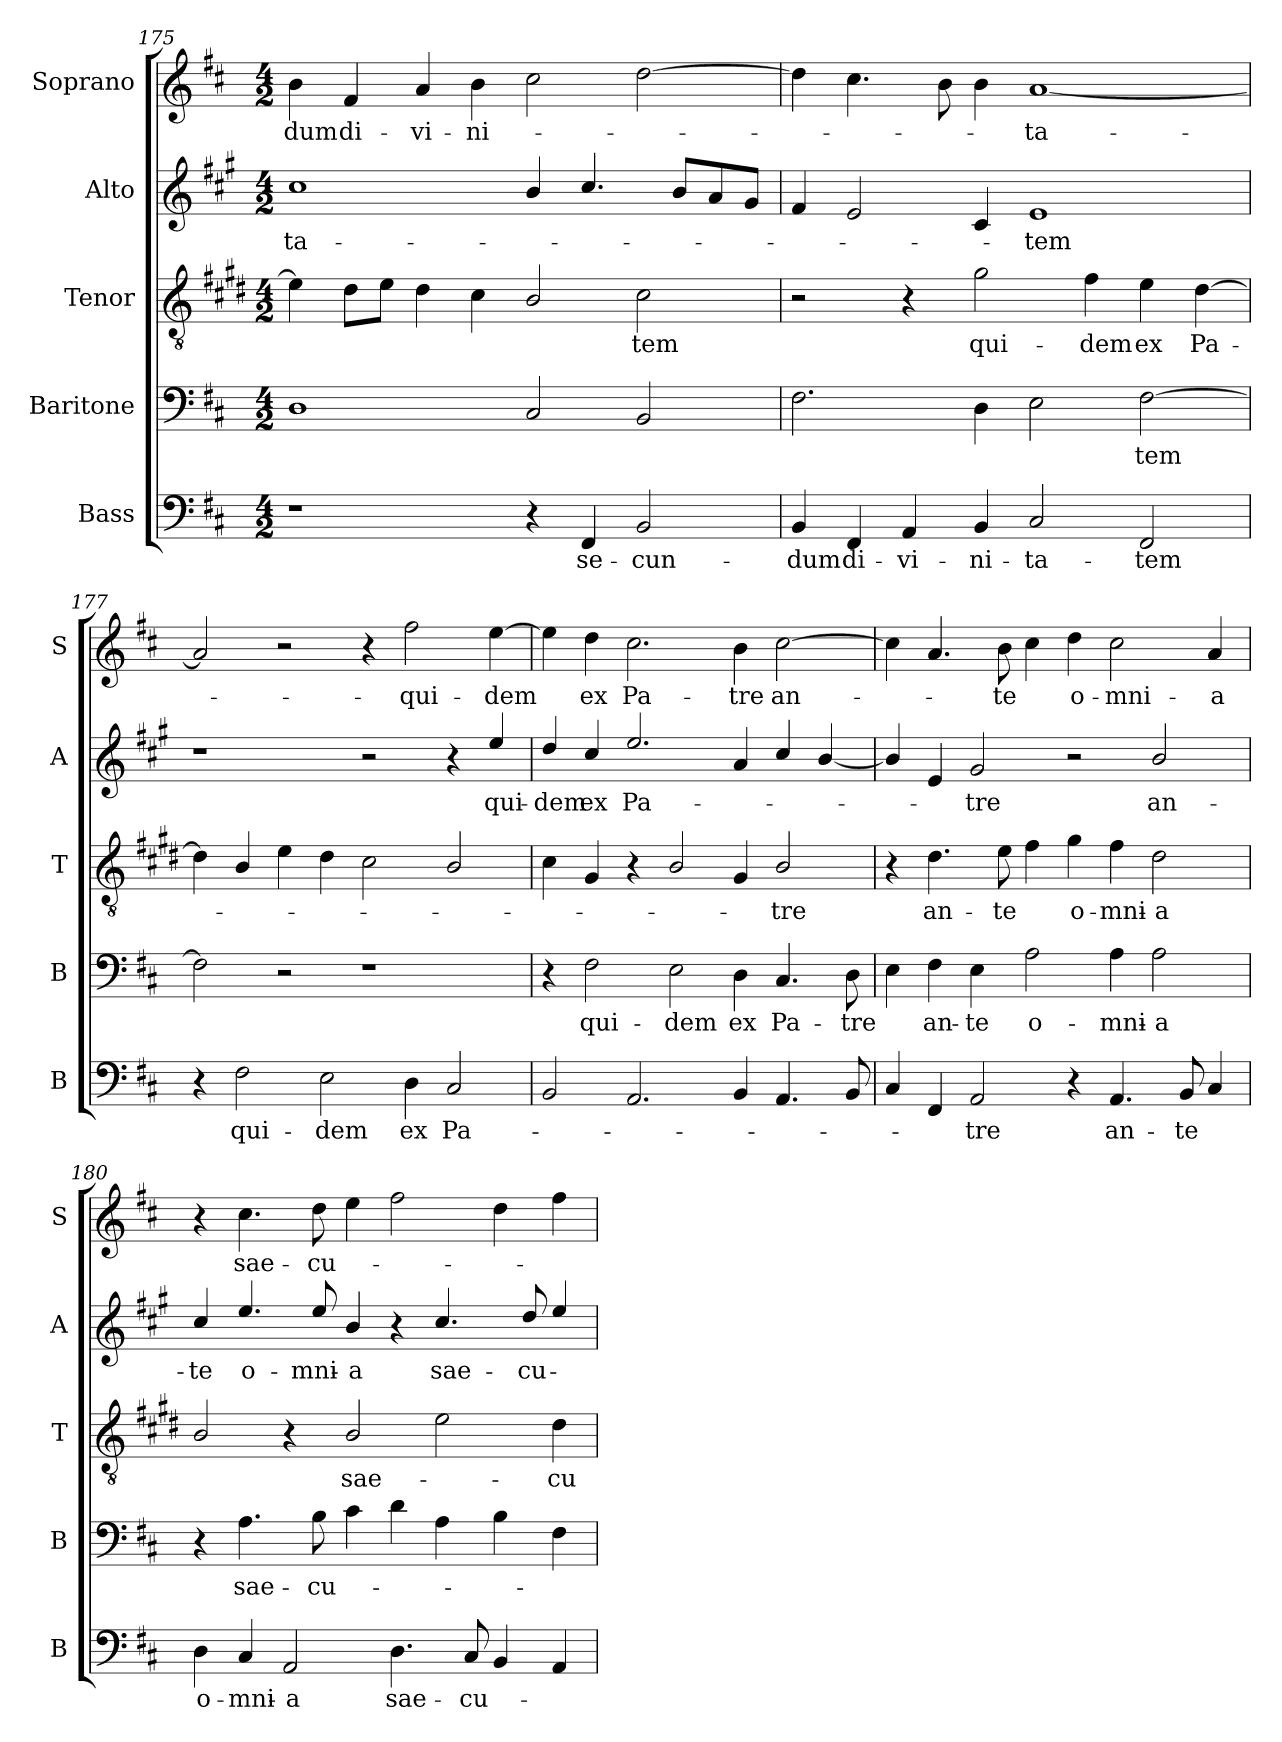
**kern	**text	**kern	**text	**kern	**text	**kern	**text	**kern	**text
*part5	*part5	*part4	*part4	*part3	*part3	*part2	*part2	*part1	*part1
*staff5	*staff5	*staff4	*staff4	*staff3	*staff3	*staff2	*staff2	*staff1	*staff1
*I"Bass	*	*I"Baritone	*	*I"Tenor	*	*I"Alto	*	*I"Soprano	*
*I'B	*	*I'B	*	*I'T	*	*I'A	*	*I'S	*
*clefF4	*	*clefF4	*	*clefGv2	*	*clefG2	*	*clefG2	*
*	*	*	*	*ITrd1c2	*	*ITrd4c7	*	*	*
*k[f#c#]	*	*k[f#c#]	*	*k[f#c#]	*	*k[f#c#]	*	*k[f#c#]	*
*D:	*	*D:	*	*D:	*	*D:	*	*D:	*
*M4/2	*	*M4/2	*	*M4/2	*	*M4/2	*	*M4/2	*
=175	=175	=175	=175	=175	=175	=175	=175	=175	=175
!	!	!	!	!	!	!	!LO:LY:b	!	!
!	!	!	!	!	!	!	!	!	!LO:LY:b
1r	.	1D	.	4d\]	.	1f#	-ta-	4b\	-dum
!	!	!	!	!	!	!	!	!	!LO:LY:b
.	.	.	.	8c#\L	.	.	.	4f#/	di-
.	.	.	.	8d\J	.	.	.	.	.
!	!	!	!	!	!	!	!	!	!LO:LY:b
.	.	.	.	4c#\	.	.	.	4a/	-vi-
!	!	!	!	!	!	!	!	!	!LO:LY:b
.	.	.	.	4B\	.	.	.	4b\	-ni-
4r	.	2C#/	.	2A/	.	4e/	.	2cc#\	.
!	!LO:LY:b	!	!	!	!	!	!	!	!
4FF#/	se-	.	.	.	.	4.f#/	.	.	.
!	!LO:LY:b	!	!	!	!	!	!	!	!
!	!	!	!	!	!LO:LY:b	!	!	!	!
2BB/	-cun-	2BB/	.	2B\	-tem	.	.	[2dd\	.
.	.	.	.	.	.	8e/L	.	.	.
.	.	.	.	.	.	8d/	.	.	.
.	.	.	.	.	.	8c#/J	.	.	.
=176	=176	=176	=176	=176	=176	=176	=176	=176	=176
!	!LO:LY:b	!	!	!	!	!	!	!	!
4BB/	-dum	2.F#\	.	2r	.	4B/	.	4dd\]	.
!	!LO:LY:b	!	!	!	!	!	!	!	!
4FF#/	di-	.	.	.	.	2A/	.	4.cc#\	.
!	!LO:LY:b	!	!	!	!	!	!	!	!
4AA/	-vi-	.	.	4r	.	.	.	.	.
.	.	.	.	.	.	.	.	8b\	.
!	!LO:LY:b	!	!	!	!	!	!	!	!
!	!	!	!	!	!LO:LY:b	!	!	!	!
4BB/	-ni-	4D\	.	2f#\	qui-	4F#/	.	4b\	.
!	!LO:LY:b	!	!	!	!	!	!	!	!
!	!	!	!	!	!	!	!LO:LY:b	!	!
!	!	!	!	!	!	!	!	!	!LO:LY:b
2C#/	-ta-	2E\	.	.	.	1A	-tem	[1a	-ta-
!	!	!	!	!	!LO:LY:b	!	!	!	!
.	.	.	.	4e\	-dem	.	.	.	.
!	!LO:LY:b	!	!	!	!	!	!	!	!
!	!	!	!LO:LY:b	!	!	!	!	!	!
!	!	!	!	!	!LO:LY:b	!	!	!	!
2FF#/	-tem	[2F#\	-tem	4d\	ex	.	.	.	.
!	!	!	!	!	!LO:LY:b	!	!	!	!
.	.	.	.	[4c#\	Pa-	.	.	.	.
!!LO:LB:g=z
=177	=177	=177	=177	=177	=177	=177	=177	=177	=177
4r	.	2F#\]	.	4c#\]	.	1r	.	2a/]	.
!	!LO:LY:b	!	!	!	!	!	!	!	!
2F#\	qui-	.	.	4A/	.	.	.	.	.
.	.	2r	.	4d\	.	.	.	2r	.
!	!LO:LY:b	!	!	!	!	!	!	!	!
2E\	-dem	.	.	4c#\	.	.	.	.	.
.	.	1r	.	2B\	.	2r	.	4r	.
!	!LO:LY:b	!	!	!	!	!	!	!	!
!	!	!	!	!	!	!	!	!	!LO:LY:b
4D\	ex	.	.	.	.	.	.	2ff#\	-qui-
!	!LO:LY:b	!	!	!	!	!	!	!	!
2C#/	Pa-	.	.	2A/	.	4r	.	.	.
!	!	!	!	!	!	!	!LO:LY:b	!	!
!	!	!	!	!	!	!	!	!	!LO:LY:b
.	.	.	.	.	.	4a/	qui-	[4ee\	-dem
=178	=178	=178	=178	=178	=178	=178	=178	=178	=178
!	!	!	!	!	!	!	!LO:LY:b	!	!
2BB/	.	4r	.	4B\	.	4g/	-dem	4ee\]	.
!	!	!	!LO:LY:b	!	!	!	!	!	!
!	!	!	!	!	!	!	!LO:LY:b	!	!
!	!	!	!	!	!	!	!	!	!LO:LY:b
.	.	2F#\	qui-	4F#/	.	4f#/	ex	4dd\	ex
!	!	!	!	!	!	!	!LO:LY:b	!	!
!	!	!	!	!	!	!	!	!	!LO:LY:b
2.AA/	.	.	.	4r	.	2.a/	Pa-	2.cc#\	Pa-
!	!	!	!LO:LY:b	!	!	!	!	!	!
.	.	2E\	-dem	2A/	.	.	.	.	.
!	!	!	!LO:LY:b	!	!	!	!	!	!
!	!	!	!	!	!	!	!	!	!LO:LY:b
4BB/	.	4D\	ex	4F#/	.	4d/	.	4b\	-tre
!	!	!	!LO:LY:b	!	!	!	!	!	!
!	!	!	!	!	!LO:LY:b	!	!	!	!
!	!	!	!	!	!	!	!	!	!LO:LY:b
4.AA/	.	4.C#/	Pa-	2A/	-tre	4f#/	.	[2cc#\	an-
.	.	.	.	.	.	[4e/	.	.	.
!	!	!	!LO:LY:b	!	!	!	!	!	!
8BB/	.	8D\	-tre	.	.	.	.	.	.
=179	=179	=179	=179	=179	=179	=179	=179	=179	=179
4C#/	.	4E\	.	4r	.	4e/]	.	4cc#\]	.
!	!	!	!LO:LY:b	!	!	!	!	!	!
!	!	!	!	!	!LO:LY:b	!	!	!	!
4FF#/	.	4F#\	an-	4.c#\	an-	4A/	.	4.a/	.
!	!LO:LY:b	!	!	!	!	!	!	!	!
!	!	!	!LO:LY:b	!	!	!	!	!	!
!	!	!	!	!	!	!	!LO:LY:b	!	!
2AA/	-tre	4E\	-te	.	.	2c#/	-tre	.	.
!	!	!	!	!	!LO:LY:b	!	!	!	!
!	!	!	!	!	!	!	!	!	!LO:LY:b
.	.	.	.	8d\	-te	.	.	8b\	-te
!	!	!	!LO:LY:b	!	!	!	!	!	!
.	.	2A\	o-	4e\	.	.	.	4cc#\	.
!	!	!	!	!	!LO:LY:b	!	!	!	!
!	!	!	!	!	!	!	!	!	!LO:LY:b
4r	.	.	.	4f#\	o-	2r	.	4dd\	o-
!	!LO:LY:b	!	!	!	!	!	!	!	!
!	!	!	!LO:LY:b	!	!	!	!	!	!
!	!	!	!	!	!LO:LY:b	!	!	!	!
!	!	!	!	!	!	!	!	!	!LO:LY:b
4.AA/	an-	4A\	-mni-	4e\	-mni-	.	.	2cc#\	-mni-
!	!	!	!LO:LY:b	!	!	!	!	!	!
!	!	!	!	!	!LO:LY:b	!	!	!	!
!	!	!	!	!	!	!	!LO:LY:b	!	!
.	.	2A\	-a	2c#\	-a	2e/	an-	.	.
!	!LO:LY:b	!	!	!	!	!	!	!	!
8BB/	-te	.	.	.	.	.	.	.	.
!	!	!	!	!	!	!	!	!	!LO:LY:b
4C#/	.	.	.	.	.	.	.	4a/	-a
=180	=180	=180	=180	=180	=180	=180	=180	=180	=180
!	!LO:LY:b	!	!	!	!	!	!	!	!
!	!	!	!	!	!	!	!LO:LY:b	!	!
4D\	o-	4r	.	2A/	.	4f#/	-te	4r	.
!	!LO:LY:b	!	!	!	!	!	!	!	!
!	!	!	!LO:LY:b	!	!	!	!	!	!
!	!	!	!	!	!	!	!LO:LY:b	!	!
!	!	!	!	!	!	!	!	!	!LO:LY:b
4C#/	-mni-	4.A\	sae-	.	.	4.a/	o-	4.cc#\	sae-
!	!LO:LY:b	!	!	!	!	!	!	!	!
2AA/	-a	.	.	4r	.	.	.	.	.
!	!	!	!LO:LY:b	!	!	!	!	!	!
!	!	!	!	!	!	!	!LO:LY:b	!	!
!	!	!	!	!	!	!	!	!	!LO:LY:b
.	.	8B\	-cu-	.	.	8a/	-mni-	8dd\	-cu-
!	!	!	!	!	!LO:LY:b	!	!	!	!
!	!	!	!	!	!	!	!LO:LY:b	!	!
.	.	4c#\	.	2A/	sae-	4e/	-a	4ee\	.
!	!LO:LY:b	!	!	!	!	!	!	!	!
4.D\	sae-	4d\	.	.	.	4r	.	2ff#\	.
!	!	!	!	!	!	!	!LO:LY:b	!	!
.	.	4A\	.	2d\	.	4.f#/	sae-	.	.
!	!LO:LY:b	!	!	!	!	!	!	!	!
8C#/	-cu-	.	.	.	.	.	.	.	.
4BB/	.	4B\	.	.	.	.	.	4dd\	.
!	!	!	!	!	!	!	!LO:LY:b	!	!
.	.	.	.	.	.	8g/	-cu-	.	.
!	!	!	!	!	!LO:LY:b	!	!	!	!
4AA/	.	4F#\	.	4c#\	-cu-	4a/	.	4ff#\	.
=	=	=	=	=	=	=	=	=	=
*-	*-	*-	*-	*-	*-	*-	*-	*-	*-
